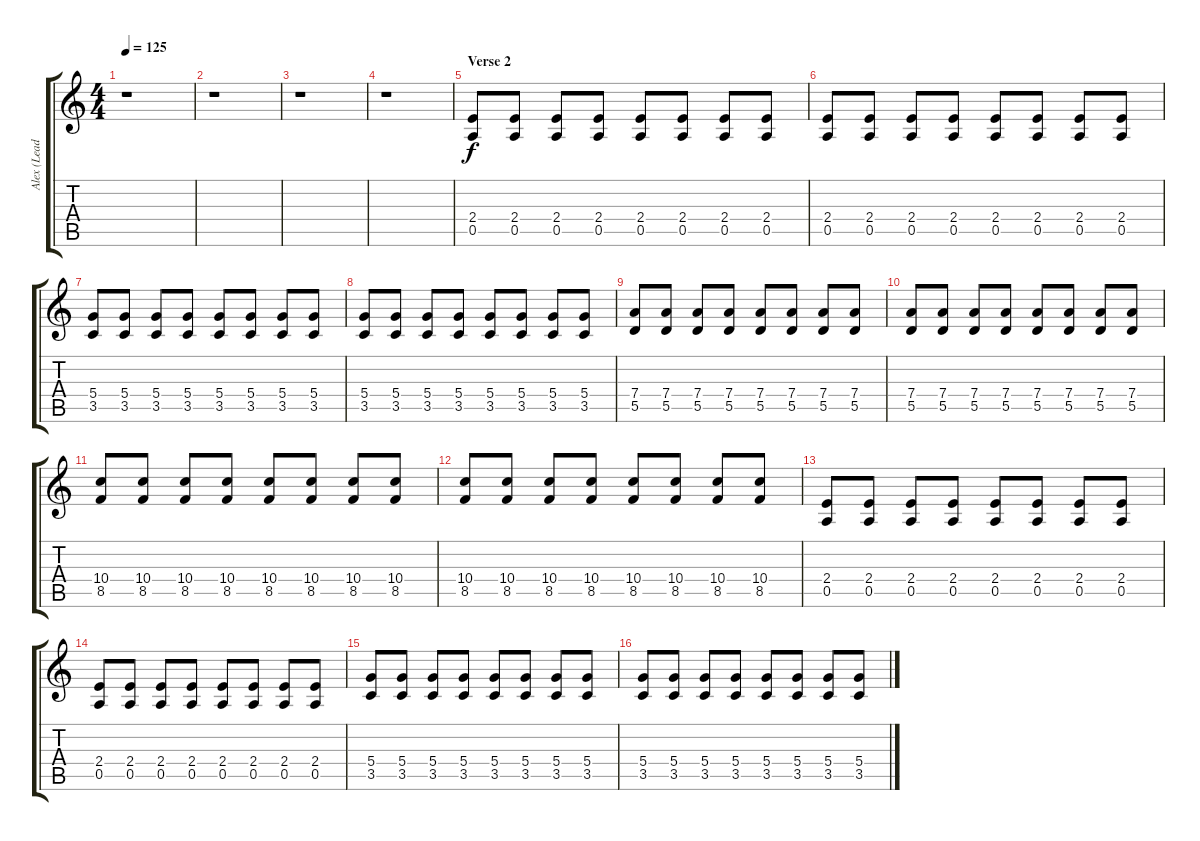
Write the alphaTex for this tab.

\track ("Alex (Lead Guitar)" "Alex (Lead") {instrument electricguitarclean}
\staff {score tabs}
\tuning (E4 B3 G3 D3 A2 E2) {hide}
\ts (4 4)
\tempo 125
\clef g2
\ks c
r.1{dy f} |
r.1 |
r.1 |
r.1 |
\section ("" "Verse 2")
(2.4 0.5).8{volume 6 instrument electricguitarclean} (2.4 0.5).8 (2.4 0.5).8 (2.4 0.5).8 (2.4 0.5).8 (2.4 0.5).8 (2.4 0.5).8 (2.4 0.5).8 |
(2.4 0.5).8 (2.4 0.5).8 (2.4 0.5).8 (2.4 0.5).8 (2.4 0.5).8 (2.4 0.5).8 (2.4 0.5).8 (2.4 0.5).8 |
(5.4 3.5).8 (5.4 3.5).8 (5.4 3.5).8 (5.4 3.5).8 (5.4 3.5).8 (5.4 3.5).8 (5.4 3.5).8 (5.4 3.5).8 |
(5.4 3.5).8 (5.4 3.5).8 (5.4 3.5).8 (5.4 3.5).8 (5.4 3.5).8 (5.4 3.5).8 (5.4 3.5).8 (5.4 3.5).8 |
(7.4 5.5).8 (7.4 5.5).8 (7.4 5.5).8 (7.4 5.5).8 (7.4 5.5).8 (7.4 5.5).8 (7.4 5.5).8 (7.4 5.5).8 |
(7.4 5.5).8 (7.4 5.5).8 (7.4 5.5).8 (7.4 5.5).8 (7.4 5.5).8 (7.4 5.5).8 (7.4 5.5).8 (7.4 5.5).8 |
(10.4 8.5).8 (10.4 8.5).8 (10.4 8.5).8 (10.4 8.5).8 (10.4 8.5).8 (10.4 8.5).8 (10.4 8.5).8 (10.4 8.5).8 |
(10.4 8.5).8 (10.4 8.5).8 (10.4 8.5).8 (10.4 8.5).8 (10.4 8.5).8 (10.4 8.5).8 (10.4 8.5).8 (10.4 8.5).8 |
(2.4 0.5).8 (2.4 0.5).8 (2.4 0.5).8 (2.4 0.5).8 (2.4 0.5).8 (2.4 0.5).8 (2.4 0.5).8 (2.4 0.5).8 |
(2.4 0.5).8 (2.4 0.5).8 (2.4 0.5).8 (2.4 0.5).8 (2.4 0.5).8 (2.4 0.5).8 (2.4 0.5).8 (2.4 0.5).8 |
(5.4 3.5).8 (5.4 3.5).8 (5.4 3.5).8 (5.4 3.5).8 (5.4 3.5).8 (5.4 3.5).8 (5.4 3.5).8 (5.4 3.5).8 |
(5.4 3.5).8 (5.4 3.5).8 (5.4 3.5).8 (5.4 3.5).8 (5.4 3.5).8 (5.4 3.5).8 (5.4 3.5).8 (5.4 3.5).8
